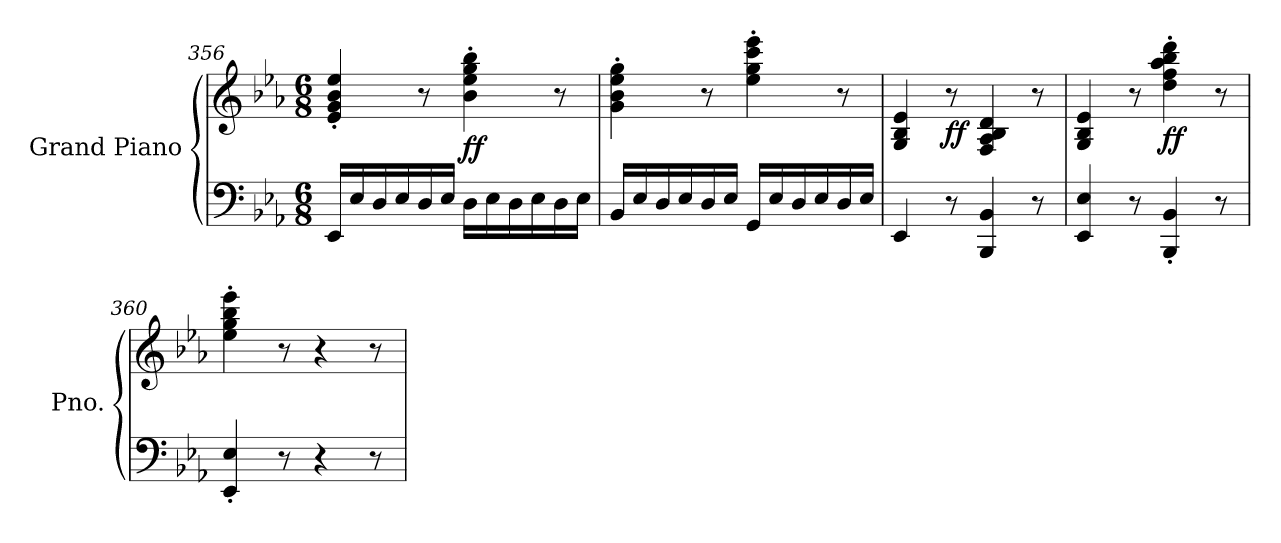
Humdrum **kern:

**kern	**kern	**dynam
*part1	*part1	*part1
*staff2	*staff1	*staff1/2
*I"Grand Piano	*	*
*I'Pno.	*	*
*clefF4	*clefG2	*
*k[b-e-a-]	*k[b-e-a-]	*
*M6/8	*M6/8	*
=356	=356	=356
16EE-/LL	4e-/' 4g/' 4b-/' 4ee-/'	.
16E-/	.	.
16D/	.	.
16E-/	.	.
16D/	8r	.
16E-/JJ	.	.
!	!	!LO:DY:b
16D\LL	4b-\' 4ee-\' 4gg\' 4bb-\'	ff
16E-\	.	.
16D\	.	.
16E-\	.	.
16D\	8r	.
16E-\JJ	.	.
!!LO:LB:g=z
=357	=357	=357
16BB-/LL	4g\' 4b-\' 4ee-\' 4gg\'	.
16E-/	.	.
16D/	.	.
16E-/	.	.
16D/	8r	.
16E-/JJ	.	.
16GG/LL	4ee-\' 4gg\' 4ccc\' 4eee-\'	.
16E-/	.	.
16D/	.	.
16E-/	.	.
16D/	8r	.
16E-/JJ	.	.
=358	=358	=358
4EE-/	4G/ 4B-/ 4e-/	.
!	!	!LO:DY:b
8r	8r	ff
4BBB-/ 4BB-/	4F/ 4A-/ 4B-/ 4d/	.
8r	8r	.
=359	=359	=359
4EE-/ 4E-/	4G/ 4B-/ 4e-/	.
8r	8r	.
!	!	!LO:DY:b
4BBB-/' 4BB-/'	4dd\' 4ff\' 4aa-\' 4bb-\' 4ddd\'	ff
8r	8r	.
=360	=360	=360
4EE-/' 4E-/'	4ee-\' 4gg\' 4bb-\' 4eee-\'	.
8r	8r	.
4r	4r	.
8r	8r	.
=	=	=
*-	*-	*-
